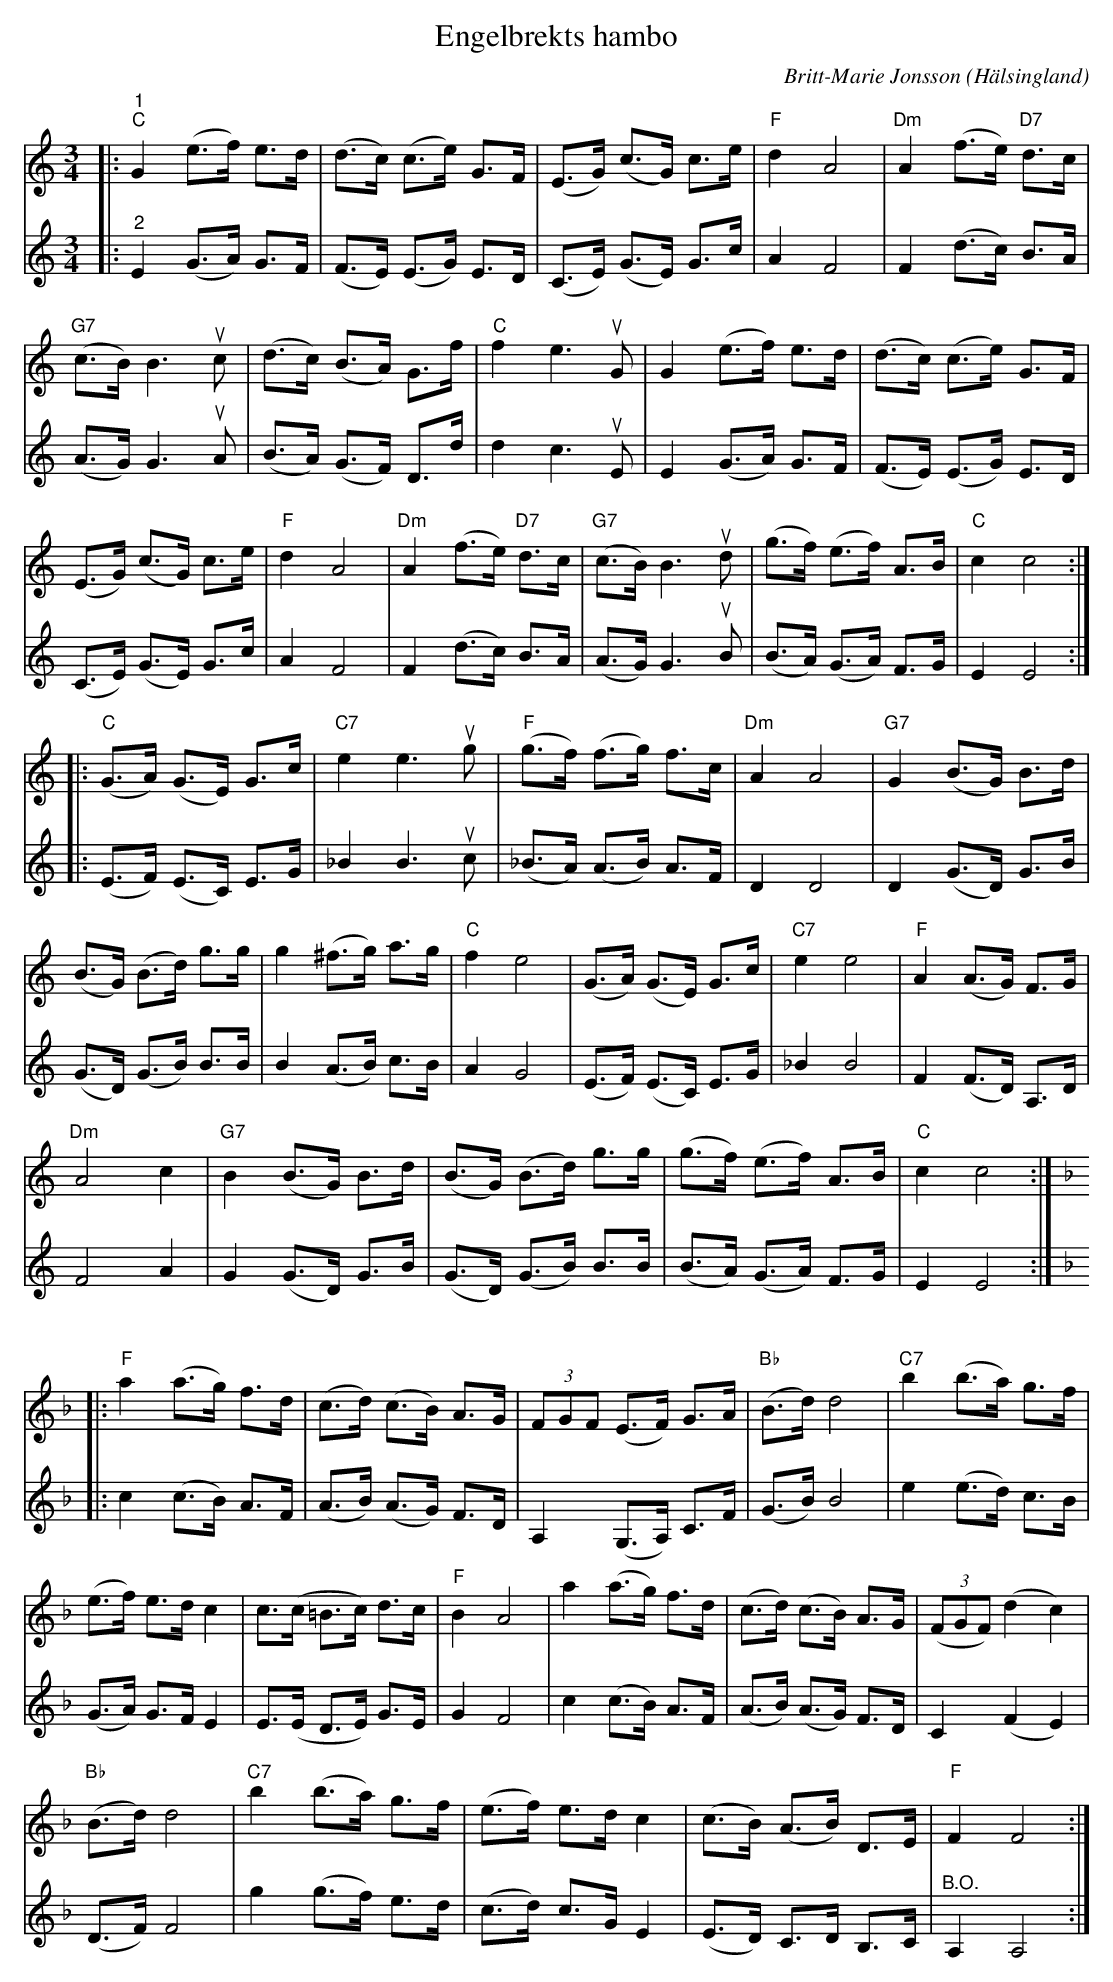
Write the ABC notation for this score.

X:1
T:Engelbrekts hambo
C:Britt-Marie Jonsson
O:Hälsingland
L:1/8
M:3/4
K:C
V:1
|:"^1""C" G2 (e>f) e>d | (d>c) (c>e) G>F | (E>G) (c>G) c>e |"F" d2 A4 |"Dm" A2 (f>e)"D7" d>c |
"G7" (c>B) B3u c | (d>c) (B>A) G>f |"C" f2 e3u G | G2 (e>f) e>d | (d>c) (c>e) G>F |
(E>G) (c>G) c>e |"F" d2 A4 |"Dm" A2 (f>e) "D7" d>c | "G7" (c>B) B3u d | (g>f) (e>f) A>B | "C" c2 c4 ::
"C" (G>A) (G>E) G>c |"C7" e2 e3u g |"F" (g>f) (f>g) f>c |"Dm" A2 A4 |"G7" G2 (B>G) B>d |
(B>G) (B>d) g>g | g2 (^f>g) a>g |"C" f2 e4 | (G>A) (G>E) G>c |"C7" e2 e4 |"F" A2 (A>G) F>G |
"Dm" A4 c2 |"G7" B2 (B>G) B>d | (B>G) (B>d) g>g | (g>f) (e>f) A>B | "C" c2 c4 ::
[K:F] "F" a2 (a>g) f>d | (c>d) (c>B) A>G | (3FGF (E>F) G>A |"Bb" (B>d) d4 |"C7" b2 (b>a) g>f |
(e>f) e>d c2 | c>(c =B>c) d>c |"F" B2 A4 | a2 (a>g) f>d | (c>d) (c>B) A>G | (3(FGF) (d2 c2) |
"Bb" (B>d) d4 | "C7" b2 (b>a) g>f | (e>f) e>d c2 | (c>B) (A>B) D>E | "F" F2 F4 :|
V:2
|:"^2" E2 (G>A) G>F | (F>E) (E>G) E>D | (C>E) (G>E) G>c | A2 F4 | F2 (d>c) B>A |
(A>G) G3u A | (B>A) (G>F) D>d | d2 c3u E | E2 (G>A) G>F | (F>E) (E>G) E>D | (C>E) (G>E) G>c |
A2 F4 | F2 (d>c) B>A | (A>G) G3u B | (B>A) (G>A) F>G | E2 E4 ::
(E>F) (E>C) E>G | _B2 B3u c | (_B>A) (A>B) A>F | D2 D4 | D2 (G>D) G>B | (G>D) (G>B) B>B |
B2 (A>B) c>B | A2 G4 | (E>F) (E>C) E>G | _B2 B4 | F2 (F>D) A,>D | F4 A2 | G2 (G>D) G>B |
(G>D) (G>B) B>B | (B>A) (G>A) F>G | E2 E4 ::
[K:F] c2 (c>B) A>F | (A>B) (A>G) F>D | A,2 (G,>A,) C>F | (G>B) B4 | e2 (e>d) c>B |
(G>A) G>F E2 | E>(E D>E) G>E | G2 F4 | c2 (c>B) A>F | (A>B) (A>G) F>D |
C2 (F2 E2) | (D>F) F4 | g2 (g>f) e>d | (c>d) c>G E2 | (E>D) C>D B,>C | "^B.O." A,2 A,4 :|
